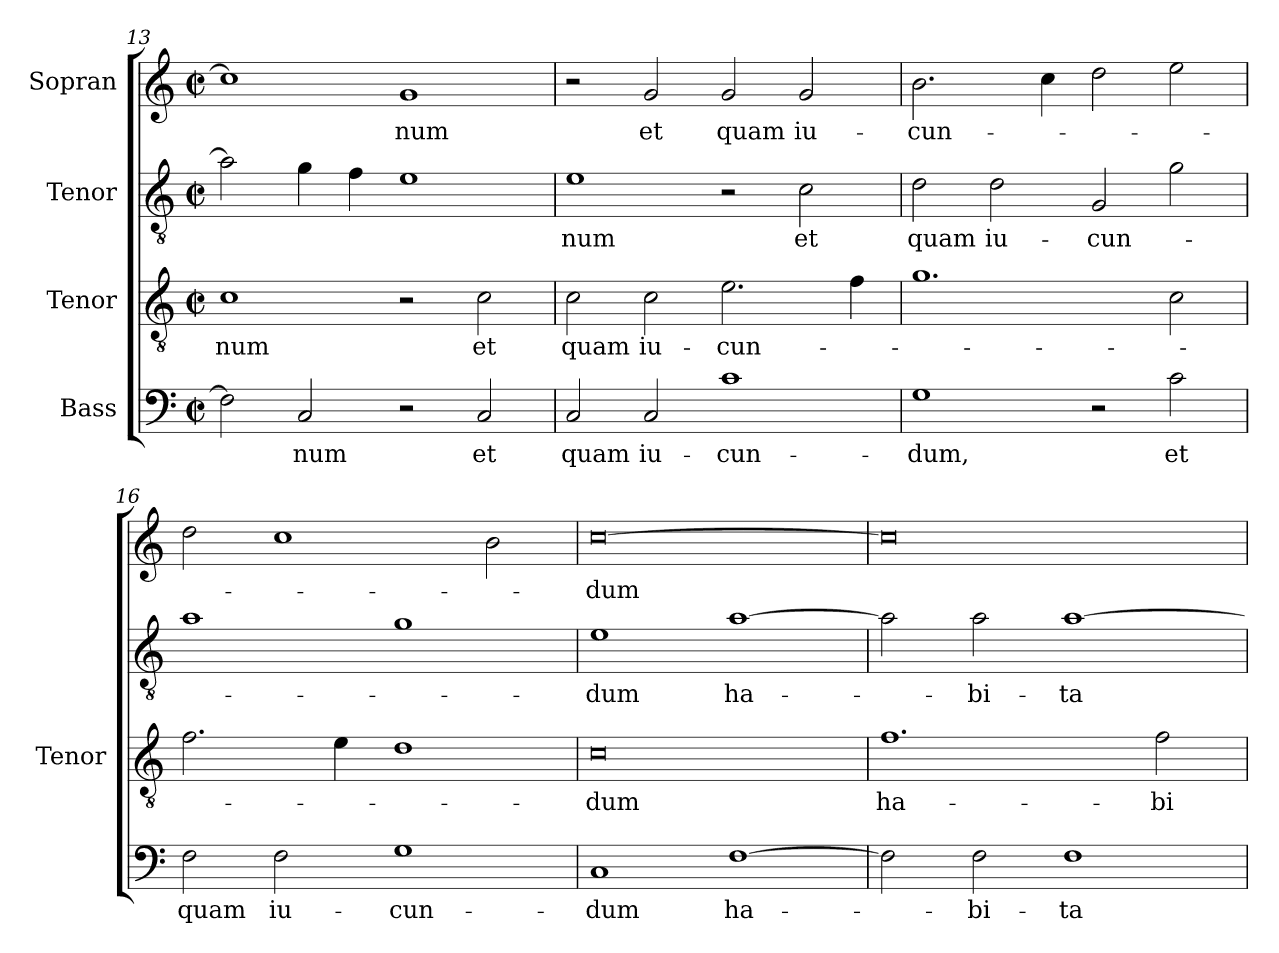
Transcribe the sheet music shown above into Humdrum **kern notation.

**kern	**text	**kern	**text	**kern	**text	**kern	**text
*part4	*part4	*part3	*part3	*part2	*part2	*part1	*part1
*staff4	*staff4	*staff3	*staff3	*staff2	*staff2	*staff1	*staff1
*I"Bass	*	*I"Tenor	*	*I"Tenor	*	*I"Sopran	*
*	*	*I'Tenor	*	*	*	*	*
*clefF4	*	*clefGv2	*	*clefGv2	*	*clefG2	*
*	*	*ITrd7c12	*	*ITrd7c12	*	*	*
*k[]	*	*k[]	*	*k[]	*	*k[]	*
*M2/2	*	*M2/2	*	*M2/2	*	*M2/2	*
*met(c|)	*	*met(c|)	*	*met(c|)	*	*met(c|)	*
=13	=13	=13	=13	=13	=13	=13	=13
!	!	!	!LO:LY:b:color=#000000	!	!	!	!
2Fi\]	.	1Ci	-num	2Ai\]	.	1cci]	.
!	!LO:LY:b:color=#000000	!	!	!	!	!	!
2Ci/	-num	.	.	4Gi\	.	.	.
.	.	.	.	4Fi\	.	.	.
!	!	!	!	!	!	!	!LO:LY:b:color=#000000
2r	.	2r	.	1Ei	.	1gi	-num
!	!LO:LY:b:color=#000000	!	!	!	!	!	!
!	!	!	!LO:LY:b:color=#000000	!	!	!	!
2Ci/	et	2Ci\	et	.	.	.	.
!!LO:LB:g=z
=14	=14	=14	=14	=14	=14	=14	=14
!	!LO:LY:b:color=#000000	!	!	!	!	!	!
!	!	!	!LO:LY:b:color=#000000	!	!	!	!
!	!	!	!	!	!LO:LY:b:color=#000000	!	!
2Ci/	quam	2Ci\	quam	1Ei	-num	2r	.
!	!LO:LY:b:color=#000000	!	!	!	!	!	!
!	!	!	!LO:LY:b:color=#000000	!	!	!	!
!	!	!	!	!	!	!	!LO:LY:b:color=#000000
2Ci/	iu-	2Ci\	iu-	.	.	2gi/	et
!	!LO:LY:b:color=#000000	!	!	!	!	!	!
!	!	!	!LO:LY:b:color=#000000	!	!	!	!
!	!	!	!	!	!	!	!LO:LY:b:color=#000000
1ci	-cun-	2.Ei\	-cun-	2r	.	2gi/	quam
!	!	!	!	!	!LO:LY:b:color=#000000	!	!
!	!	!	!	!	!	!	!LO:LY:b:color=#000000
.	.	.	.	2Ci\	et	2gi/	iu-
.	.	4Fi\	.	.	.	.	.
=15	=15	=15	=15	=15	=15	=15	=15
!	!LO:LY:b:color=#000000	!	!	!	!	!	!
!	!	!	!	!	!LO:LY:b:color=#000000	!	!
!	!	!	!	!	!	!	!LO:LY:b:color=#000000
1Gi	-dum,	1.Gi	.	2Di\	quam	2.bi\	-cun-
!	!	!	!	!	!LO:LY:b:color=#000000	!	!
.	.	.	.	2Di\	iu-	.	.
.	.	.	.	.	.	4cci\	.
!	!	!	!	!	!LO:LY:b:color=#000000	!	!
2r	.	.	.	2GGi/	-cun-	2ddi\	.
!	!LO:LY:b:color=#000000	!	!	!	!	!	!
2ci\	et	2Ci\	.	2Gi\	.	2eei\	.
=16	=16	=16	=16	=16	=16	=16	=16
!	!LO:LY:b:color=#000000	!	!	!	!	!	!
2Fi\	quam	2.Fi\	.	1Ai	.	2ddi\	.
!	!LO:LY:b:color=#000000	!	!	!	!	!	!
2Fi\	iu-	.	.	.	.	1cci	.
.	.	4Ei\	.	.	.	.	.
!	!LO:LY:b:color=#000000	!	!	!	!	!	!
1Gi	-cun-	1Di	.	1Gi	.	.	.
.	.	.	.	.	.	2bi\	.
=17	=17	=17	=17	=17	=17	=17	=17
!	!LO:LY:b:color=#000000	!	!	!	!	!	!
!	!	!	!LO:LY:b:color=#000000	!	!	!	!
!	!	!	!	!	!LO:LY:b:color=#000000	!	!
!	!	!	!	!	!	!	!LO:LY:b:color=#000000
1Ci	-dum	0Ci	-dum	1Ei	-dum	[>0cci	-dum
!	!LO:LY:b:color=#000000	!	!	!	!	!	!
!	!	!	!	!	!LO:LY:b:color=#000000	!	!
[>1Fi	ha-	.	.	[>1Ai	ha-	.	.
=18	=18	=18	=18	=18	=18	=18	=18
!	!	!	!LO:LY:b:color=#000000	!	!	!	!
2Fi\]	.	1.Fi	ha-	2Ai\]	.	0cci]	.
!	!LO:LY:b:color=#000000	!	!	!	!	!	!
!	!	!	!	!	!LO:LY:b:color=#000000	!	!
2Fi\	-bi-	.	.	2Ai\	-bi-	.	.
!	!LO:LY:b:color=#000000	!	!	!	!	!	!
!	!	!	!	!	!LO:LY:b:color=#000000	!	!
1Fi	-ta-	.	.	[>1Ai	-ta-	.	.
!	!	!	!LO:LY:b:color=#000000	!	!	!	!
.	.	2Fi\	-bi-	.	.	.	.
=	=	=	=	=	=	=	=
*-	*-	*-	*-	*-	*-	*-	*-
